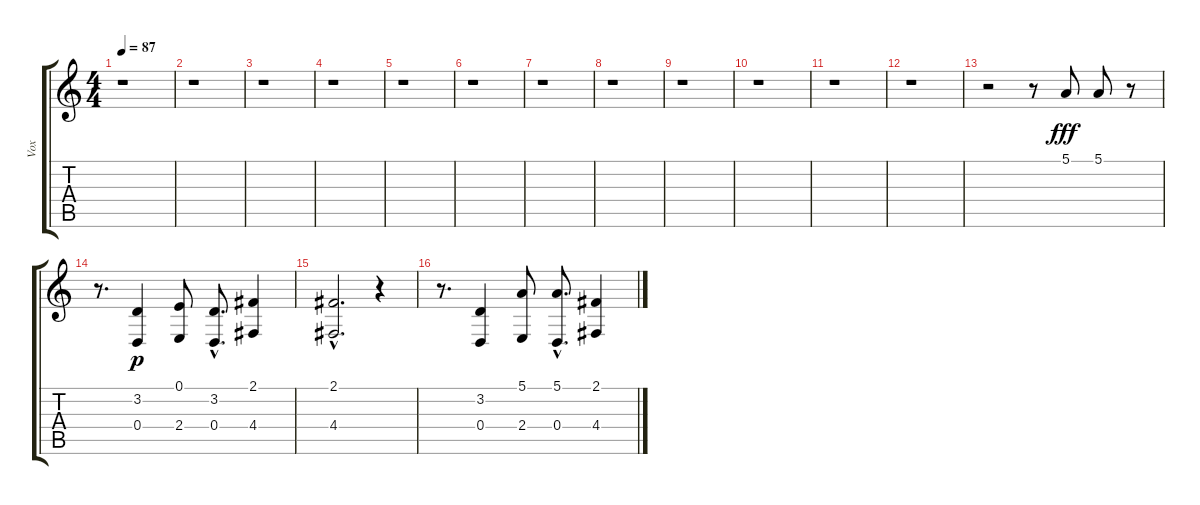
\track ("Vox" "Vox") {instrument harmonica}
\staff {score tabs}
\tuning (E4 B3 G3 D3 A2 E2) {hide}
\ts (4 4)
\tempo 87
\clef g2
\ks c
r.1{dy f} |
r.1 |
r.1 |
r.1 |
r.1 |
r.1 |
r.1 |
r.1 |
r.1 |
r.1 |
r.1 |
r.1 |
r.2 r.8 5.1.8{dy fff} 5.1.8 r.8 |
r.8{d volume 12} (3.2 0.4).4{dy p} (0.1 2.4).8 (3.2{hac} 0.4{hac}).8{d} (2.1 4.4).4 |
(2.1{hac} 4.4{hac}).2{d} r.4 |
r.8{d} (3.2 0.4).4 (5.1 2.4).8 (5.1{hac} 0.4{hac}).8{d} (2.1 4.4).4
